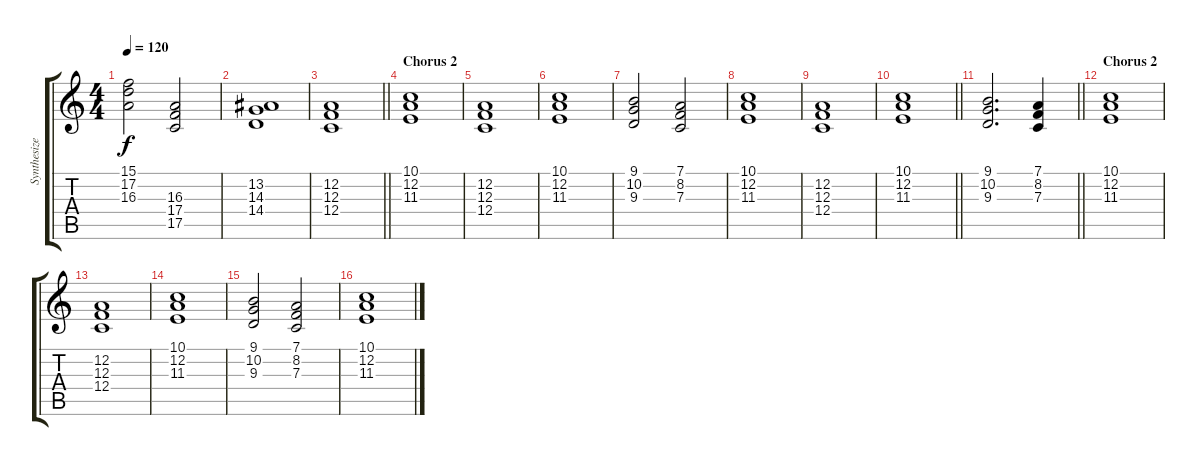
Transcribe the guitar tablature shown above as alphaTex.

\track ("Synthesizer low" "Synthesize") {instrument synthstrings2}
\staff {score tabs}
\tuning (D4 A3 F3 C3 G2 D2) {hide}
\ts (4 4)
\tempo 120
\clef g2
\ks c
(15.1 17.2 16.3).2{dy f} (16.3 17.4 17.5).2 |
(13.2 14.3 14.4).1 |
\barLineRight lightlight
(12.2 12.3 12.4).1 |
\section ("" "Chorus 2")
(10.1 12.2 11.3).1 |
(12.2 12.3 12.4).1 |
(10.1 12.2 11.3).1 |
(9.1 10.2 9.3).2 (7.1 8.2 7.3).2 |
(10.1 12.2 11.3).1 |
(12.2 12.3 12.4).1 |
\barLineRight lightlight
(10.1 12.2 11.3).1 |
\barLineRight lightlight
(9.1 10.2 9.3).2{d} (7.1 8.2 7.3).4 |
\section ("" "Chorus 2")
(10.1 12.2 11.3).1 |
(12.2 12.3 12.4).1 |
(10.1 12.2 11.3).1 |
(9.1 10.2 9.3).2 (7.1 8.2 7.3).2 |
(10.1 12.2 11.3).1
